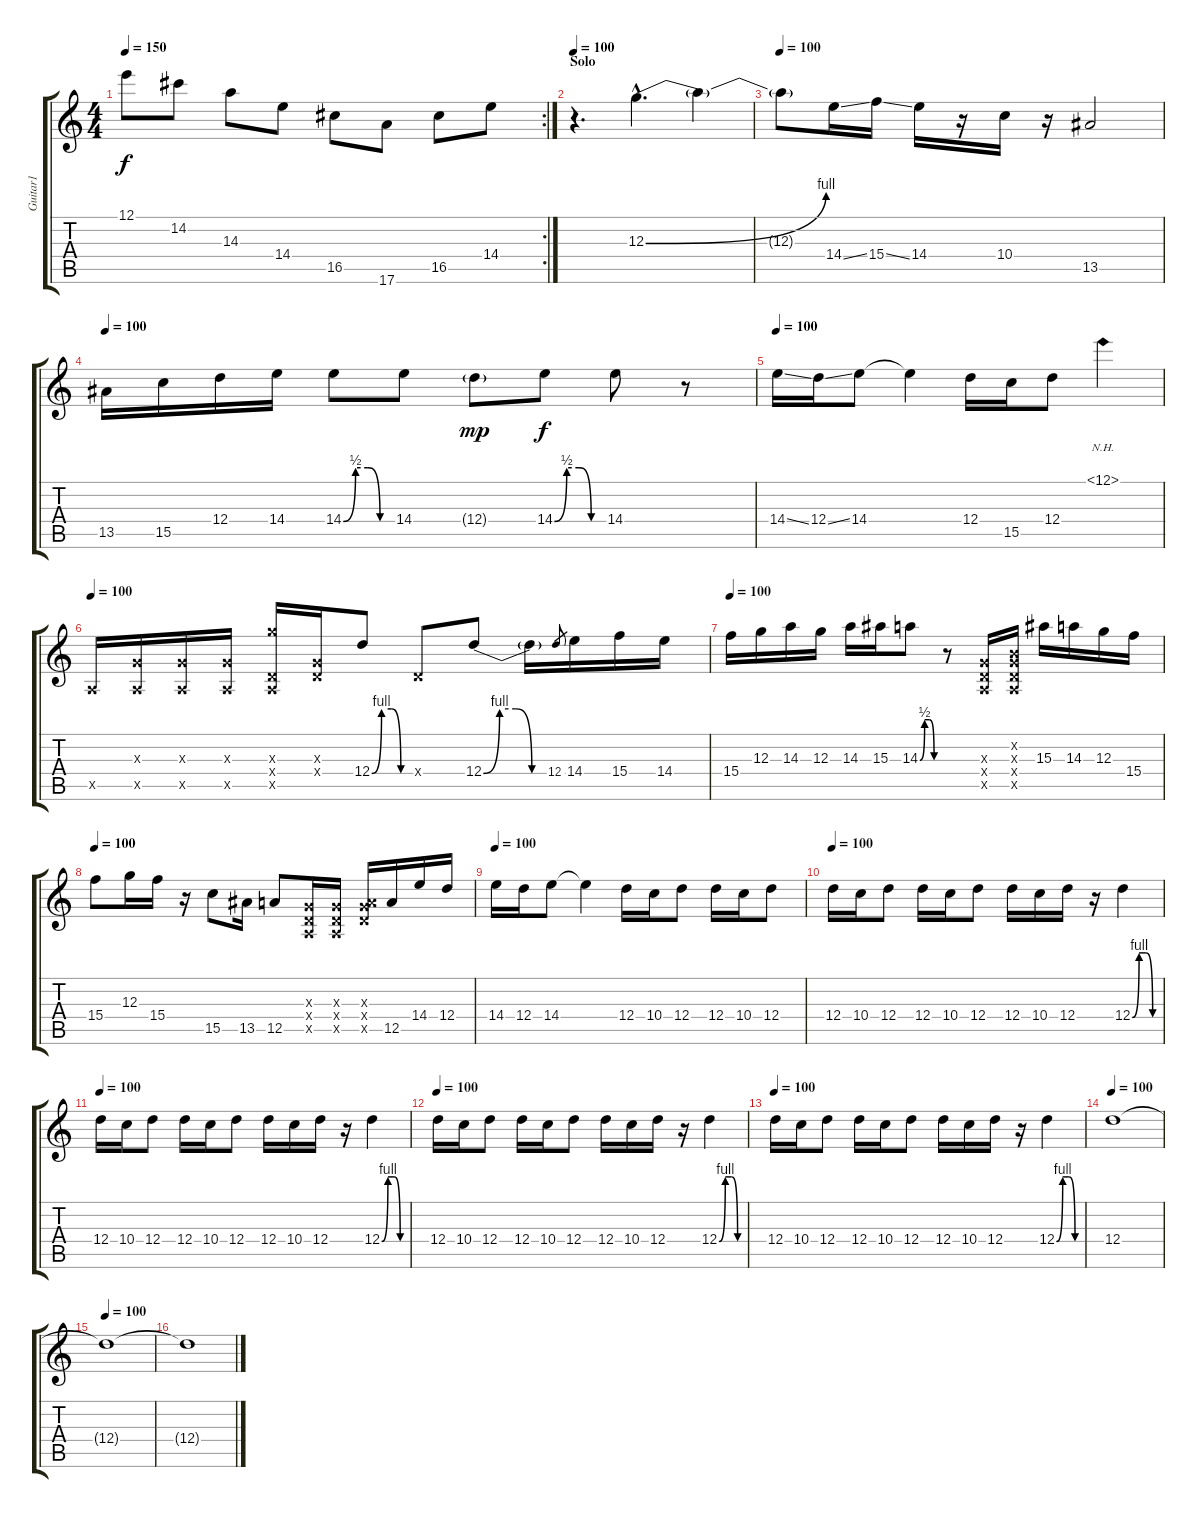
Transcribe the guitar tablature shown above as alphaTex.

\track ("Guitar1" "Guitar1") {instrument distortionguitar}
\staff {score tabs}
\tuning (E4 B3 G3 D3 A2 E2) {hide}
\rc 2
\ts (4 4)
\tempo 150
\clef g2
\ks c
12.1.8{dy f} 14.2.8 14.3.8 14.4.8 16.5.8 17.6.8 16.5.8 14.4.8 |
\section ("" "Solo")
\tempo 100
r.4{d} 12.3{be (bend 0 0 60 4) hac}.4{d volume 16 instrument distortionguitar} 12.3{t}.4 |
\tempo 100
12.3{t}.8 14.4{ss}.16 15.4{ss}.16 14.4.16 r.16 10.4.16 r.16 13.5.2 |
\tempo 100
13.5.16 15.5.16 12.4.16 14.4.16 14.4{be (custom 0 0 15 2 30 2 45 0 60 0)}.8 14.4.8 12.4{g}.8{dy mp} 14.4{be (custom 0 0 15 2 30 2 45 0 60 0)}.8{dy f} 14.4.8 r.8 |
\tempo 100
14.4{ss}.16 12.4{ss}.16 14.4.8 14.4{t}.4 12.4.16 15.5.16 12.4.8 12.1{nh}.4 |
\tempo 100
0.5{x}.16 (0.3{x} 0.5{x}).16 (0.3{x} 0.5{x}).16 (0.3{x} 0.5{x}).16 (12.3{x} 0.4{x} 0.5{x}).16 (0.3{x} 0.4{x}).16 12.4{be (custom 0 0 15 4 30 4 45 0 60 0)}.8 0.4{x}.8 12.4{be (custom 0 0 15 4 30 4 45 0 60 0)}.8 12.4{t}.16 12.4.8{gr} 14.4.16 15.4.16 14.4.16 |
\tempo 100
15.4.16 12.3.16 14.3.16 12.3.16 14.3.16 15.3.16 14.3{be (custom 0 0 15 2 30 2 45 0 60 0)}.8 r.8 (0.3{x} 0.4{x} 0.5{x}).16 (0.2{x} 0.3{x} 0.4{x} 0.5{x}).16 15.3.16 14.3.16 12.3.16 15.4.16 |
\tempo 100
15.4.8 12.3.16 15.4.16 r.16 15.5.8 13.5.16 12.5.8 (0.3{x} 0.4{x} 0.5{x}).16 (0.3{x} 0.4{x} 0.5{x}).16 (0.3{x} 0.4{x} 12.5{x}).16 12.5.16 14.4.16 12.4.16 |
\tempo 100
14.4.16 12.4.16 14.4.8 14.4{t}.4 12.4.16 10.4.16 12.4.8 12.4.16 10.4.16 12.4.8 |
\tempo 100
12.4.16 10.4.16 12.4.8 12.4.16 10.4.16 12.4.8 12.4.16 10.4.16 12.4.16 r.16 12.4{be (custom 0 0 15 4 30 4 45 0 60 0)}.4 |
\tempo 100
12.4.16 10.4.16 12.4.8 12.4.16 10.4.16 12.4.8 12.4.16 10.4.16 12.4.16 r.16 12.4{be (custom 0 0 15 4 30 4 45 0 60 0)}.4 |
\tempo 100
12.4.16 10.4.16 12.4.8 12.4.16 10.4.16 12.4.8 12.4.16 10.4.16 12.4.16 r.16 12.4{be (custom 0 0 15 4 30 4 45 0 60 0)}.4 |
\tempo 100
12.4.16 10.4.16 12.4.8 12.4.16 10.4.16 12.4.8 12.4.16 10.4.16 12.4.16 r.16 12.4{be (custom 0 0 15 4 30 4 45 0 60 0)}.4 |
\tempo 100
12.4.1{volume 0} |
\tempo 100
12.4{t}.1 |
12.4{t}.1
